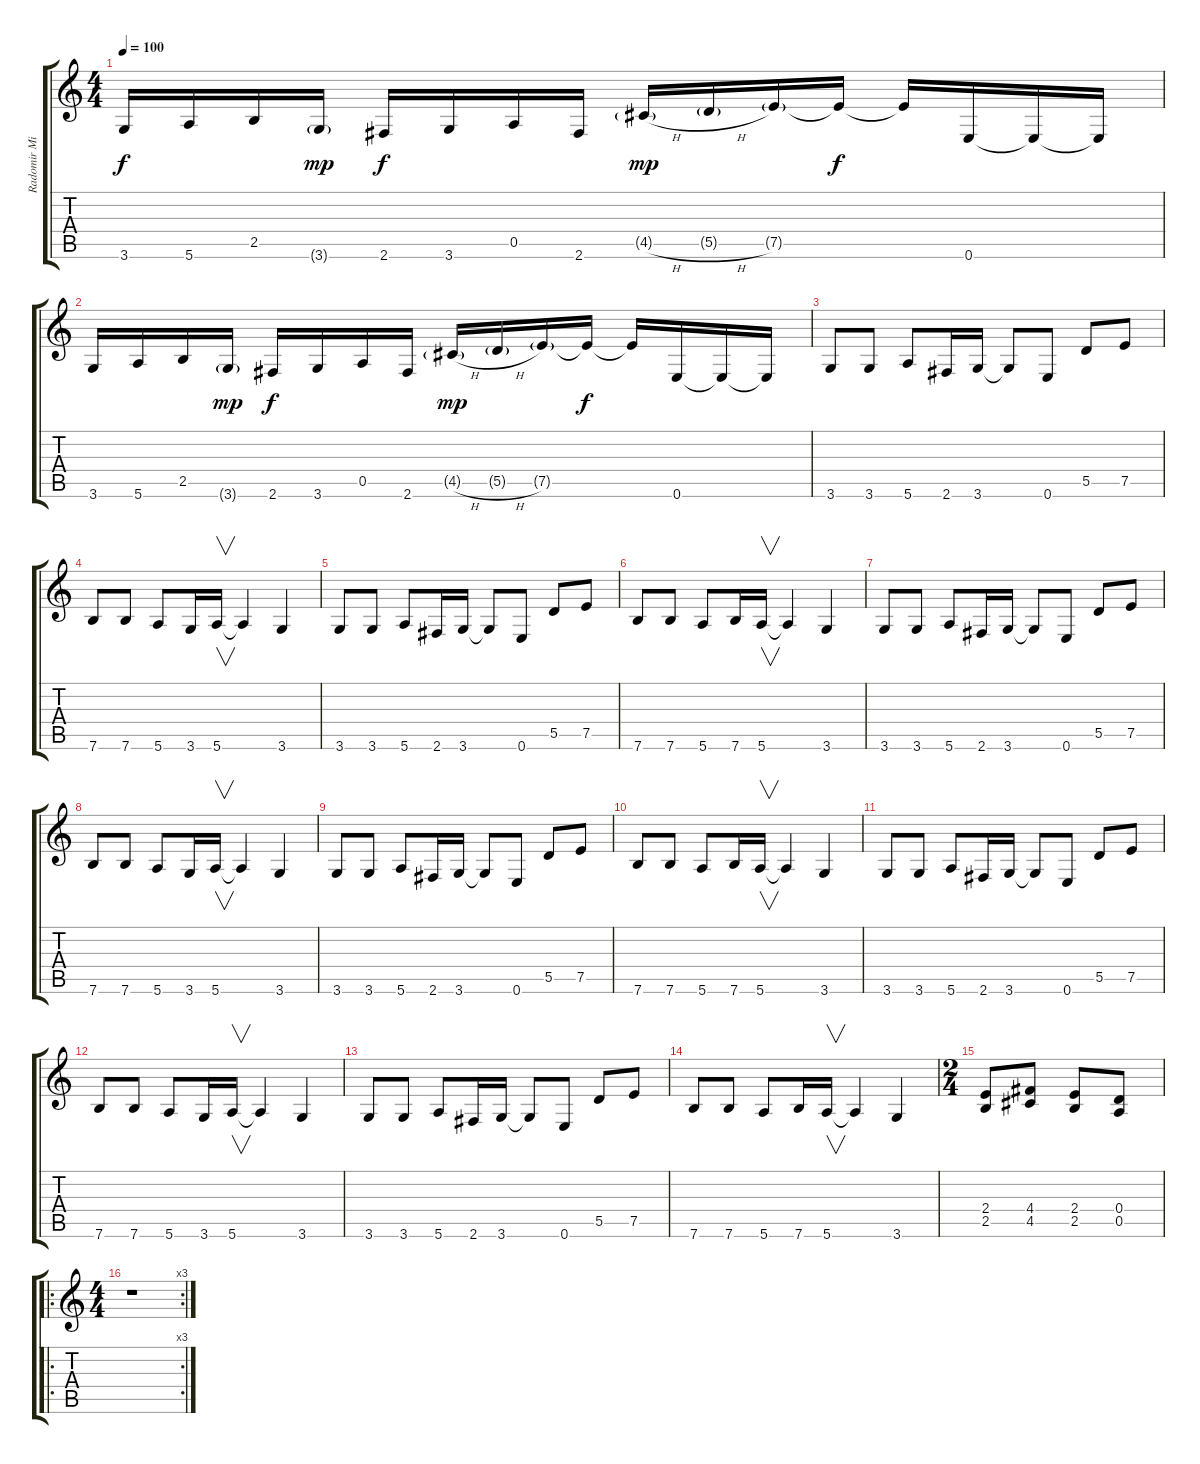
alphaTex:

\track ("Radomir Mihajlovic" "Radomir Mi") {instrument overdrivenguitar}
\staff {score tabs}
\tuning (E4 B3 G3 D3 A2 E2) {hide}
\ts (4 4)
\tempo 100
\clef g2
\ks c
3.6.16{dy f} 5.6.16 2.5.16 3.6{g}.16{dy mp} 2.6.16{dy f} 3.6.16 0.5.16 2.6.16 4.5{h g}.16{dy mp} 5.5{h g}.16 7.5{g}.16 7.5{t}.16{dy f} 7.5{t}.16 0.6.16 0.6{t}.16 0.6{t}.16 |
3.6.16 5.6.16 2.5.16 3.6{g}.16{dy mp} 2.6.16{dy f} 3.6.16 0.5.16 2.6.16 4.5{h g}.16{dy mp} 5.5{h g}.16 7.5{g}.16 7.5{t}.16{dy f} 7.5{t}.16 0.6.16 0.6{t}.16 0.6{t}.16 |
3.6.8 3.6.8 5.6.8 2.6.16 3.6.16 3.6{t}.8 0.6.8 5.5.8 7.5.8 |
7.6.8 7.6.8 5.6.8 3.6.16 5.6.16{v} 5.6{t}.4 3.6.4 |
3.6.8 3.6.8 5.6.8 2.6.16 3.6.16 3.6{t}.8 0.6.8 5.5.8 7.5.8 |
7.6.8 7.6.8 5.6.8 7.6.16 5.6.16{v} 5.6{t}.4 3.6.4 |
3.6.8{volume 12} 3.6.8 5.6.8 2.6.16 3.6.16 3.6{t}.8 0.6.8 5.5.8 7.5.8 |
7.6.8 7.6.8 5.6.8 3.6.16 5.6.16{v} 5.6{t}.4 3.6.4 |
3.6.8 3.6.8 5.6.8 2.6.16 3.6.16 3.6{t}.8 0.6.8 5.5.8 7.5.8 |
7.6.8 7.6.8 5.6.8 7.6.16 5.6.16{v} 5.6{t}.4 3.6.4 |
3.6.8 3.6.8 5.6.8 2.6.16 3.6.16 3.6{t}.8 0.6.8 5.5.8 7.5.8 |
7.6.8 7.6.8 5.6.8 3.6.16 5.6.16{v} 5.6{t}.4 3.6.4 |
3.6.8 3.6.8 5.6.8 2.6.16 3.6.16 3.6{t}.8 0.6.8 5.5.8 7.5.8 |
7.6.8 7.6.8 5.6.8 7.6.16 5.6.16{v} 5.6{t}.4 3.6.4 |
\ts (2 4)
(2.4 2.5).8 (4.4 4.5).8 (2.4 2.5).8 (0.4 0.5).8 |
\ro
\rc 3
\ts (4 4)
r.1
